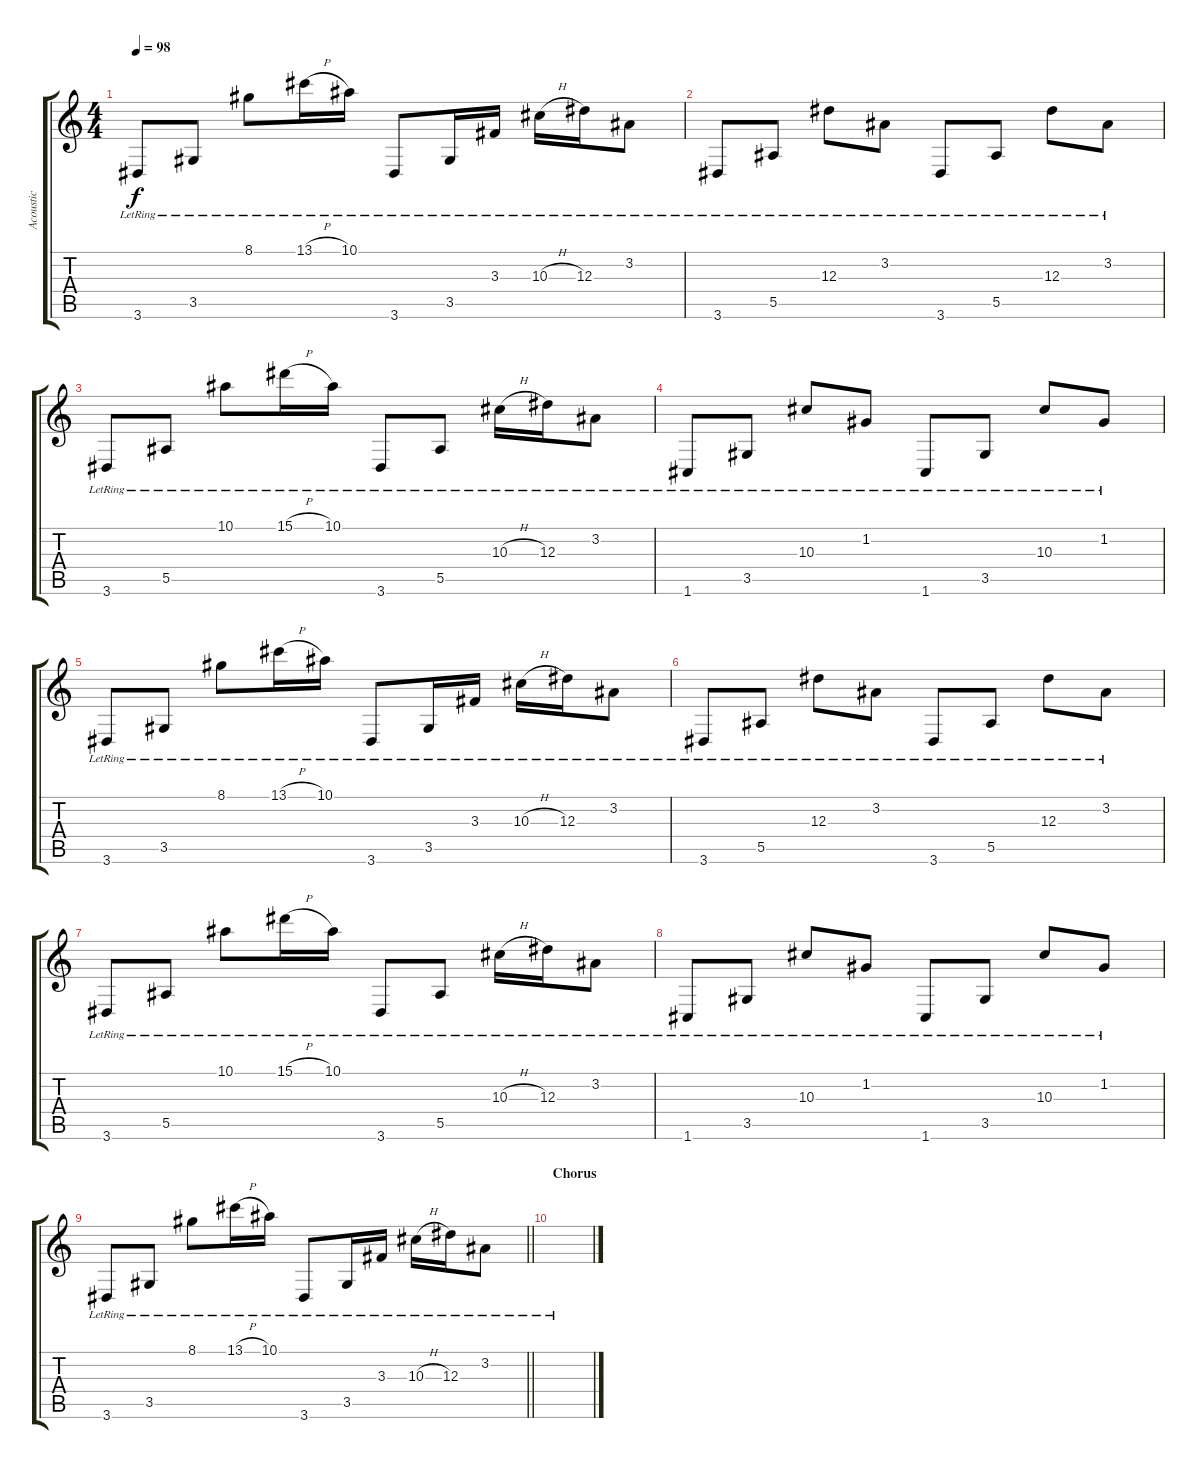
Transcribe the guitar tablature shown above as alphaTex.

\track ("Acoustic" "Acoustic") {instrument acousticguitarsteel}
\staff {score tabs}
\tuning (C4 G3 Eb3 Bb2 F2 C2) {hide}
\ts (4 4)
\tempo 98
\clef g2
\ks c
3.6{lr}.8{dy f} 3.5{lr}.8 8.1{lr}.8 13.1{h lr}.16 10.1{lr}.16 3.6{lr}.8 3.5{lr}.16 3.3{lr}.16 10.3{h lr}.16 12.3{lr}.16 3.2{lr}.8 |
3.6{lr}.8 5.5{lr}.8 12.3{lr}.8 3.2{lr}.8 3.6{lr}.8 5.5{lr}.8 12.3{lr}.8 3.2{lr}.8 |
3.6{lr}.8 5.5{lr}.8 10.1{lr}.8 15.1{h lr}.16 10.1{lr}.16 3.6{lr}.8 5.5{lr}.8 10.3{h lr}.16 12.3{lr}.16 3.2{lr}.8 |
1.6{lr}.8 3.5{lr}.8 10.3{lr}.8 1.2{lr}.8 1.6{lr}.8 3.5{lr}.8 10.3{lr}.8 1.2{lr}.8 |
3.6{lr}.8 3.5{lr}.8 8.1{lr}.8 13.1{h lr}.16 10.1{lr}.16 3.6{lr}.8 3.5{lr}.16 3.3{lr}.16 10.3{h lr}.16 12.3{lr}.16 3.2{lr}.8 |
3.6{lr}.8 5.5{lr}.8 12.3{lr}.8 3.2{lr}.8 3.6{lr}.8 5.5{lr}.8 12.3{lr}.8 3.2{lr}.8 |
3.6{lr}.8 5.5{lr}.8 10.1{lr}.8 15.1{h lr}.16 10.1{lr}.16 3.6{lr}.8 5.5{lr}.8 10.3{h lr}.16 12.3{lr}.16 3.2{lr}.8 |
1.6{lr}.8 3.5{lr}.8 10.3{lr}.8 1.2{lr}.8 1.6{lr}.8 3.5{lr}.8 10.3{lr}.8 1.2{lr}.8 |
\barLineRight lightlight
3.6{lr}.8 3.5{lr}.8 8.1{lr}.8 13.1{h lr}.16 10.1{lr}.16 3.6{lr}.8 3.5{lr}.16 3.3{lr}.16 10.3{h lr}.16 12.3{lr}.16 3.2{lr}.8 |
\section ("" "Chorus")
